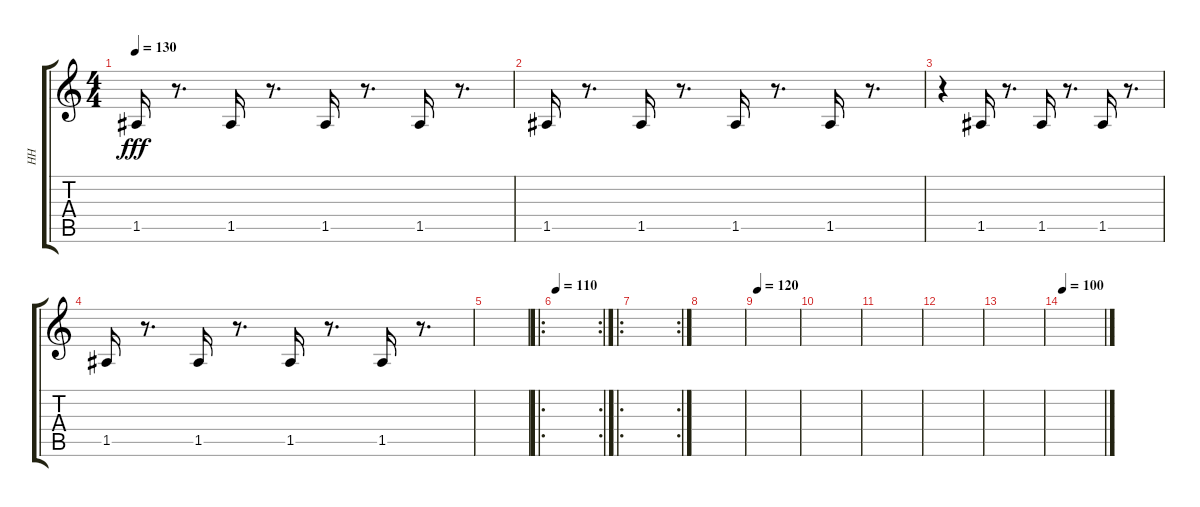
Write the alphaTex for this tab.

\track ("HH" "HH") {instrument acousticguitarsteel}
\staff {score tabs}
\tuning (E4 B3 G3 D3 A2 E2) {hide}
\ts (4 4)
\tempo 130
\clef g2
\ks c
1.5.16{dy fff} r.8{d} 1.5.16 r.8{d} 1.5.16 r.8{d} 1.5.16 r.8{d} |
1.5.16 r.8{d} 1.5.16 r.8{d} 1.5.16 r.8{d} 1.5.16 r.8{d} |
r.4 1.5.16 r.8{d} 1.5.16 r.8{d} 1.5.16 r.8{d} |
1.5.16 r.8{d} 1.5.16 r.8{d} 1.5.16 r.8{d} 1.5.16 r.8{d} |
|
\ro
\rc 2
\tempo 110
|
\ro
\rc 2
|
|
\tempo 120
|
|
|
|
|
\tempo 100
